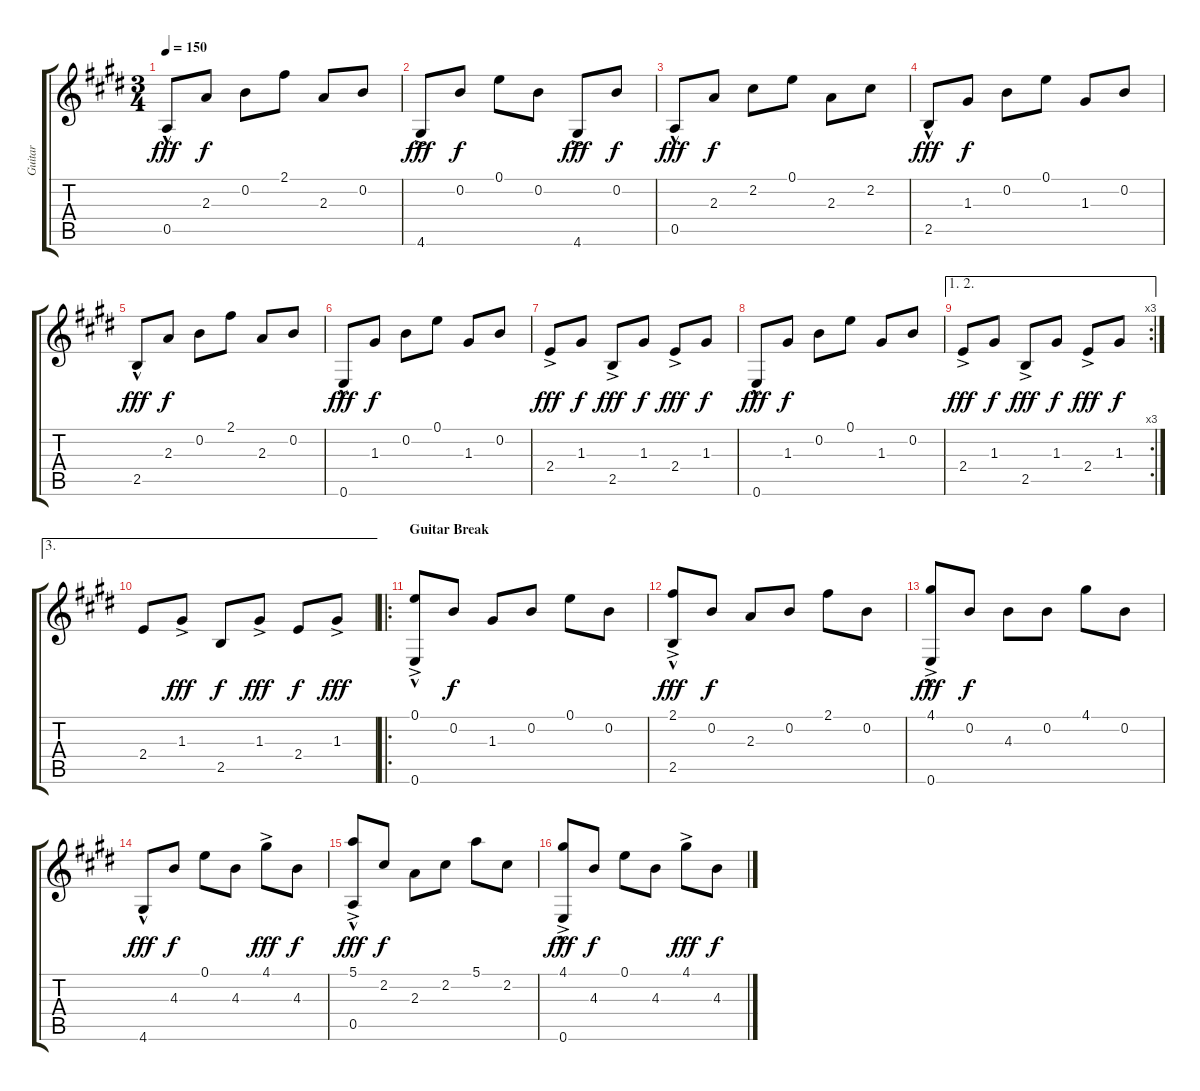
\track ("Guitar" "Guitar") {instrument acousticguitarsteel}
\staff {score tabs}
\tuning (E4 B3 G3 D3 A2 E2) {hide}
\ts (3 4)
\tempo 150
\clef g2
\ks e
0.5{hac}.8{dy fff} 2.3.8{dy f} 0.2.8 2.1.8 2.3.8 0.2.8 |
4.6{ac}.8{dy fff} 0.2.8{dy f} 0.1.8 0.2.8 4.6{ac}.8{dy fff} 0.2.8{dy f} |
0.5{hac}.8{dy fff} 2.3.8{dy f} 2.2.8 0.1.8 2.3.8 2.2.8 |
2.5{hac}.8{dy fff} 1.3.8{dy f} 0.2.8 0.1.8 1.3.8 0.2.8 |
2.5{hac}.8{dy fff} 2.3.8{dy f} 0.2.8 2.1.8 2.3.8 0.2.8 |
0.6{hac}.8{dy fff} 1.3.8{dy f} 0.2.8 0.1.8 1.3.8 0.2.8 |
2.4{ac}.8{dy fff} 1.3.8{dy f} 2.5{ac}.8{dy fff} 1.3.8{dy f} 2.4{ac}.8{dy fff} 1.3.8{dy f} |
0.6{hac}.8{dy fff} 1.3.8{dy f} 0.2.8 0.1.8 1.3.8 0.2.8 |
\ae (1 2)
\rc 3
2.4{ac}.8{dy fff} 1.3.8{dy f} 2.5{ac}.8{dy fff} 1.3.8{dy f} 2.4{ac}.8{dy fff} 1.3.8{dy f} |
\ae 3
2.4.8{volume 13} 1.3{ac}.8{dy fff} 2.5.8{dy f} 1.3{ac}.8{dy fff} 2.4.8{dy f} 1.3{ac}.8{dy fff} |
\ro
\section ("" "Guitar Break")
(0.1{ac} 0.6{hac}).8 0.2.8{dy f} 1.3.8 0.2.8 0.1.8 0.2.8 |
(2.1{ac} 2.5{hac}).8{dy fff} 0.2.8{dy f} 2.3.8 0.2.8 2.1.8 0.2.8 |
(4.1{ac} 0.6{hac}).8{dy fff} 0.2.8{dy f} 4.3.8 0.2.8 4.1.8 0.2.8 |
4.6{hac}.8{dy fff} 4.3.8{dy f} 0.1.8 4.3.8 4.1{ac}.8{dy fff} 4.3.8{dy f} |
(5.1{ac} 0.5{hac}).8{dy fff} 2.2.8{dy f} 2.3.8 2.2.8 5.1.8 2.2.8 |
(4.1{ac} 0.6{hac}).8{dy fff} 4.3.8{dy f} 0.1.8 4.3.8 4.1{ac}.8{dy fff} 4.3.8{dy f}
